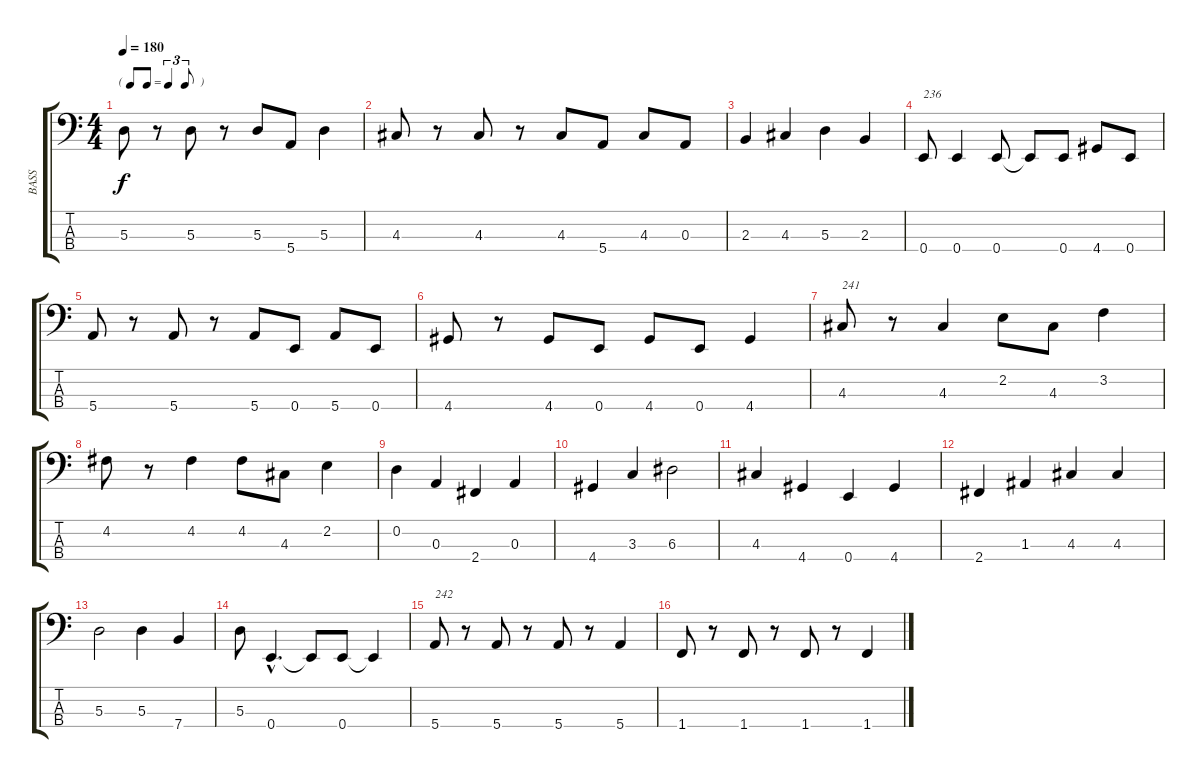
\track ("BASS" "BASS") {instrument electricbasspick}
\staff {score tabs}
\tuning (G2 D2 A1 E1) {hide}
\ts (4 4)
\tf triplet8th
\tempo 180
\clef f4
\ks c
5.3.8{dy f} r.8 5.3.8 r.8 5.3.8 5.4.8 5.3.4 |
4.3.8 r.8 4.3.8 r.8 4.3.8 5.4.8 4.3.8 0.3.8 |
2.3.4 4.3.4 5.3.4 2.3.4 |
0.4.8{txt "236"} 0.4.4 0.4.8 0.4{t}.8 0.4.8 4.4.8 0.4.8 |
5.4.8 r.8 5.4.8 r.8 5.4.8 0.4.8 5.4.8 0.4.8 |
4.4.8 r.8 4.4.8 0.4.8 4.4.8 0.4.8 4.4.4 |
4.3.8{txt "241"} r.8 4.3.4 2.2.8 4.3.8 3.2.4 |
4.2.8 r.8 4.2.4 4.2.8 4.3.8 2.2.4 |
0.2.4 0.3.4 2.4.4 0.3.4 |
4.4.4 3.3.4 6.3.2 |
4.3.4 4.4.4 0.4.4 4.4.4 |
2.4.4 1.3.4 4.3.4 4.3.4 |
5.3.2 5.3.4 7.4.4 |
5.3.8 0.4{hac}.4{d} 0.4{t}.8 0.4.8 0.4{t}.4 |
5.4.8{txt "242"} r.8 5.4.8 r.8 5.4.8 r.8 5.4.4 |
1.4.8 r.8 1.4.8 r.8 1.4.8 r.8 1.4.4
